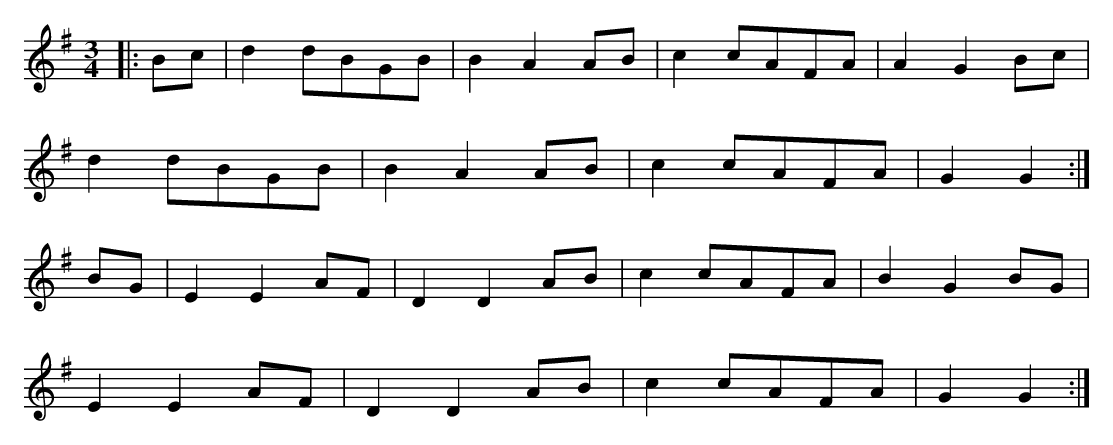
X:1
M:3/4
K:G
|:Bc|d2 dBGB|B2 A2 AB|c2 cAFA|A2 G2 Bc|
d2 dBGB|B2 A2 AB|c2 cAFA|G2 G2:|
BG|E2 E2 AF|D2 D2 AB|c2 cAFA|B2 G2 BG|
E2 E2 AF|D2 D2 AB|c2 cAFA|G2 G2:|
